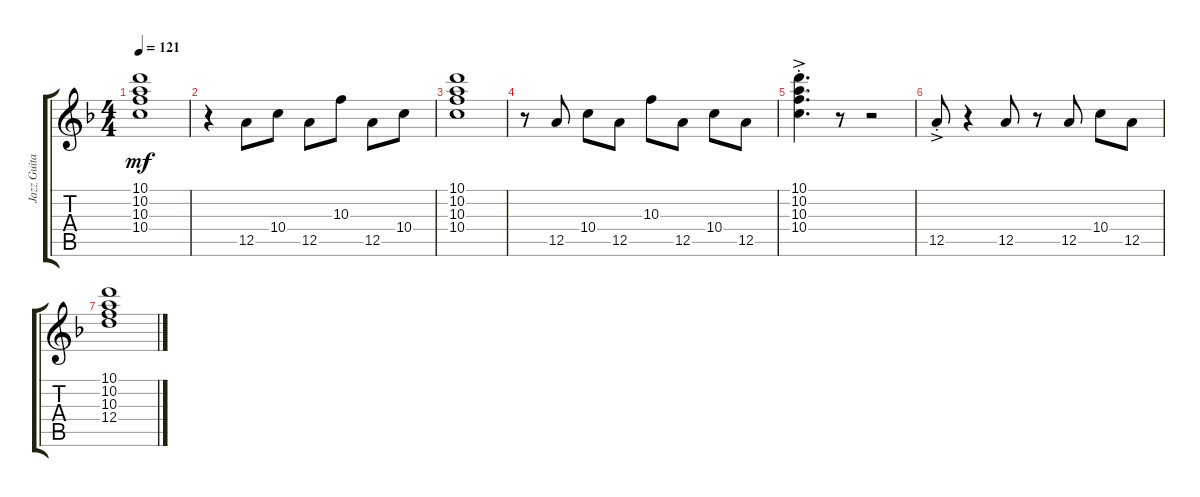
\track ("Jazz Guitar" "Jazz Guita") {instrument electricguitarjazz}
\staff {score tabs}
\tuning (E4 B3 G3 D3 A2 E2) {hide}
\ts (4 4)
\tempo 121
\clef g2
\ks dminor
(10.1 10.2 10.3 10.4).1{dy mf} |
r.4 12.5.8 10.4.8 12.5.8 10.3.8 12.5.8 10.4.8 |
(10.1 10.2 10.3 10.4).1 |
r.8 12.5.8 10.4.8 12.5.8 10.3.8 12.5.8 10.4.8 12.5.8 |
(10.1{ac st} 10.2{ac st} 10.3{ac st} 10.4{ac st}).4{d} r.8 r.2 |
12.5{ac st}.8 r.4 12.5.8 r.8 12.5.8 10.4.8 12.5.8 |
(10.1 10.2 10.3 12.4).1
